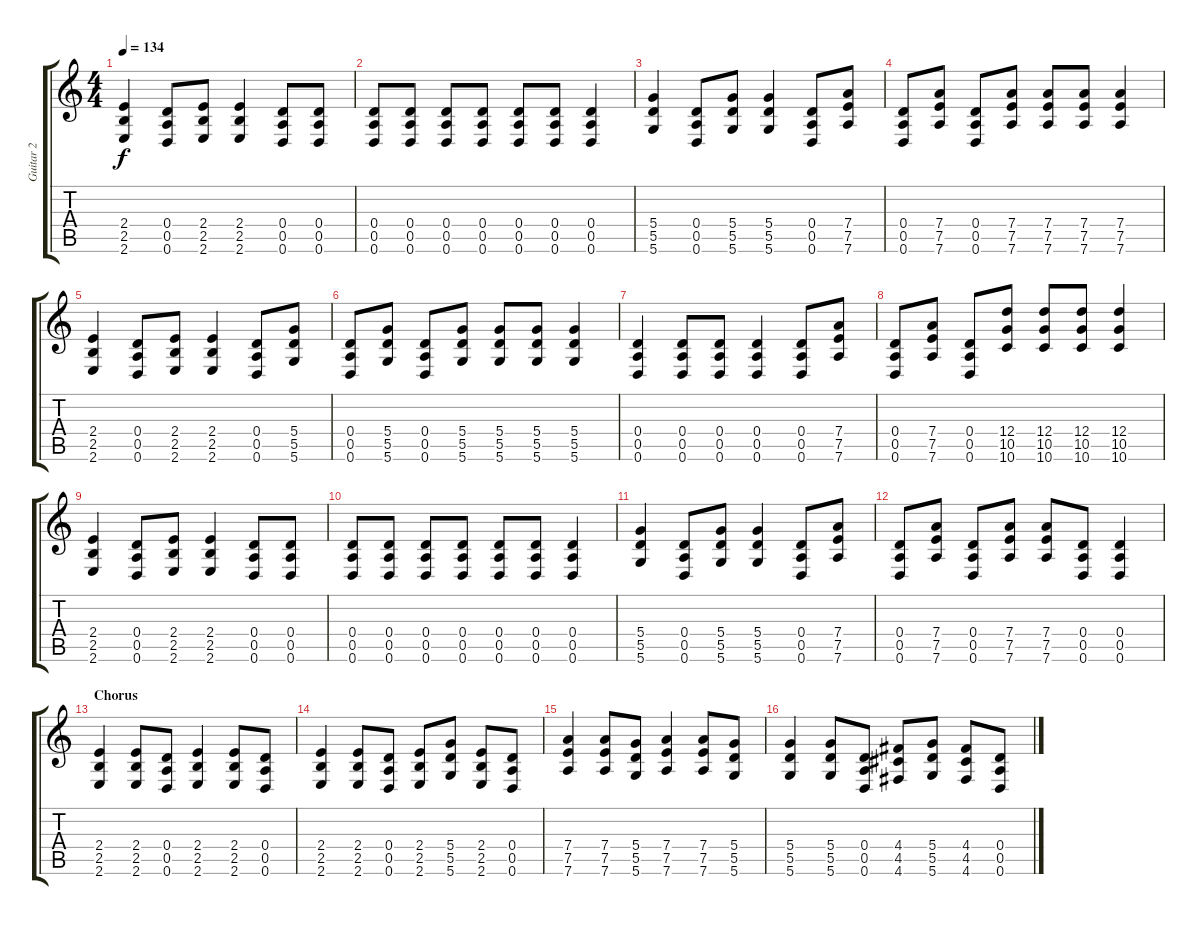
\track ("Guitar 2" "Guitar 2") {instrument distortionguitar}
\staff {score tabs}
\tuning (E4 B3 G3 D3 A2 D2) {hide}
\ts (4 4)
\tempo 134
\clef g2
\ks c
(2.4 2.5 2.6).4{dy f} (0.4 0.5 0.6).8 (2.4 2.5 2.6).8 (2.4 2.5 2.6).4 (0.4 0.5 0.6).8 (0.4 0.5 0.6).8 |
(0.4 0.5 0.6).8 (0.4 0.5 0.6).8 (0.4 0.5 0.6).8 (0.4 0.5 0.6).8 (0.4 0.5 0.6).8 (0.4 0.5 0.6).8 (0.4 0.5 0.6).4 |
(5.4 5.5 5.6).4 (0.4 0.5 0.6).8 (5.4 5.5 5.6).8 (5.4 5.5 5.6).4 (0.4 0.5 0.6).8 (7.4 7.5 7.6).8 |
(0.4 0.5 0.6).8 (7.4 7.5 7.6).8 (0.4 0.5 0.6).8 (7.4 7.5 7.6).8 (7.4 7.5 7.6).8 (7.4 7.5 7.6).8 (7.4 7.5 7.6).4 |
(2.4 2.5 2.6).4 (0.4 0.5 0.6).8 (2.4 2.5 2.6).8 (2.4 2.5 2.6).4 (0.4 0.5 0.6).8 (5.4 5.5 5.6).8 |
(0.4 0.5 0.6).8 (5.4 5.5 5.6).8 (0.4 0.5 0.6).8 (5.4 5.5 5.6).8 (5.4 5.5 5.6).8 (5.4 5.5 5.6).8 (5.4 5.5 5.6).4 |
(0.4 0.5 0.6).4 (0.4 0.5 0.6).8 (0.4 0.5 0.6).8 (0.4 0.5 0.6).4 (0.4 0.5 0.6).8 (7.4 7.5 7.6).8 |
(0.4 0.5 0.6).8 (7.4 7.5 7.6).8 (0.4 0.5 0.6).8 (12.4 10.5 10.6).8 (12.4 10.5 10.6).8 (12.4 10.5 10.6).8 (12.4 10.5 10.6).4 |
(2.4 2.5 2.6).4 (0.4 0.5 0.6).8 (2.4 2.5 2.6).8 (2.4 2.5 2.6).4 (0.4 0.5 0.6).8 (0.4 0.5 0.6).8 |
(0.4 0.5 0.6).8 (0.4 0.5 0.6).8 (0.4 0.5 0.6).8 (0.4 0.5 0.6).8 (0.4 0.5 0.6).8 (0.4 0.5 0.6).8 (0.4 0.5 0.6).4 |
(5.4 5.5 5.6).4 (0.4 0.5 0.6).8 (5.4 5.5 5.6).8 (5.4 5.5 5.6).4 (0.4 0.5 0.6).8 (7.4 7.5 7.6).8 |
(0.4 0.5 0.6).8 (7.4 7.5 7.6).8 (0.4 0.5 0.6).8 (7.4 7.5 7.6).8 (7.4 7.5 7.6).8 (0.4 0.5 0.6).8 (0.4 0.5 0.6).4 |
\section ("" "Chorus")
(2.4 2.5 2.6).4{instrument distortionguitar} (2.4 2.5 2.6).8 (0.4 0.5 0.6).8 (2.4 2.5 2.6).4 (2.4 2.5 2.6).8 (0.4 0.5 0.6).8 |
(2.4 2.5 2.6).4 (2.4 2.5 2.6).8 (0.4 0.5 0.6).8 (2.4 2.5 2.6).8 (5.4 5.5 5.6).8 (2.4 2.5 2.6).8 (0.4 0.5 0.6).8 |
(7.4 7.5 7.6).4 (7.4 7.5 7.6).8 (5.4 5.5 5.6).8 (7.4 7.5 7.6).4 (7.4 7.5 7.6).8 (5.4 5.5 5.6).8 |
(5.4 5.5 5.6).4 (5.4 5.5 5.6).8 (0.4 0.5 0.6).8 (4.4 4.5 4.6).8 (5.4 5.5 5.6).8 (4.4 4.5 4.6).8 (0.4 0.5 0.6).8
